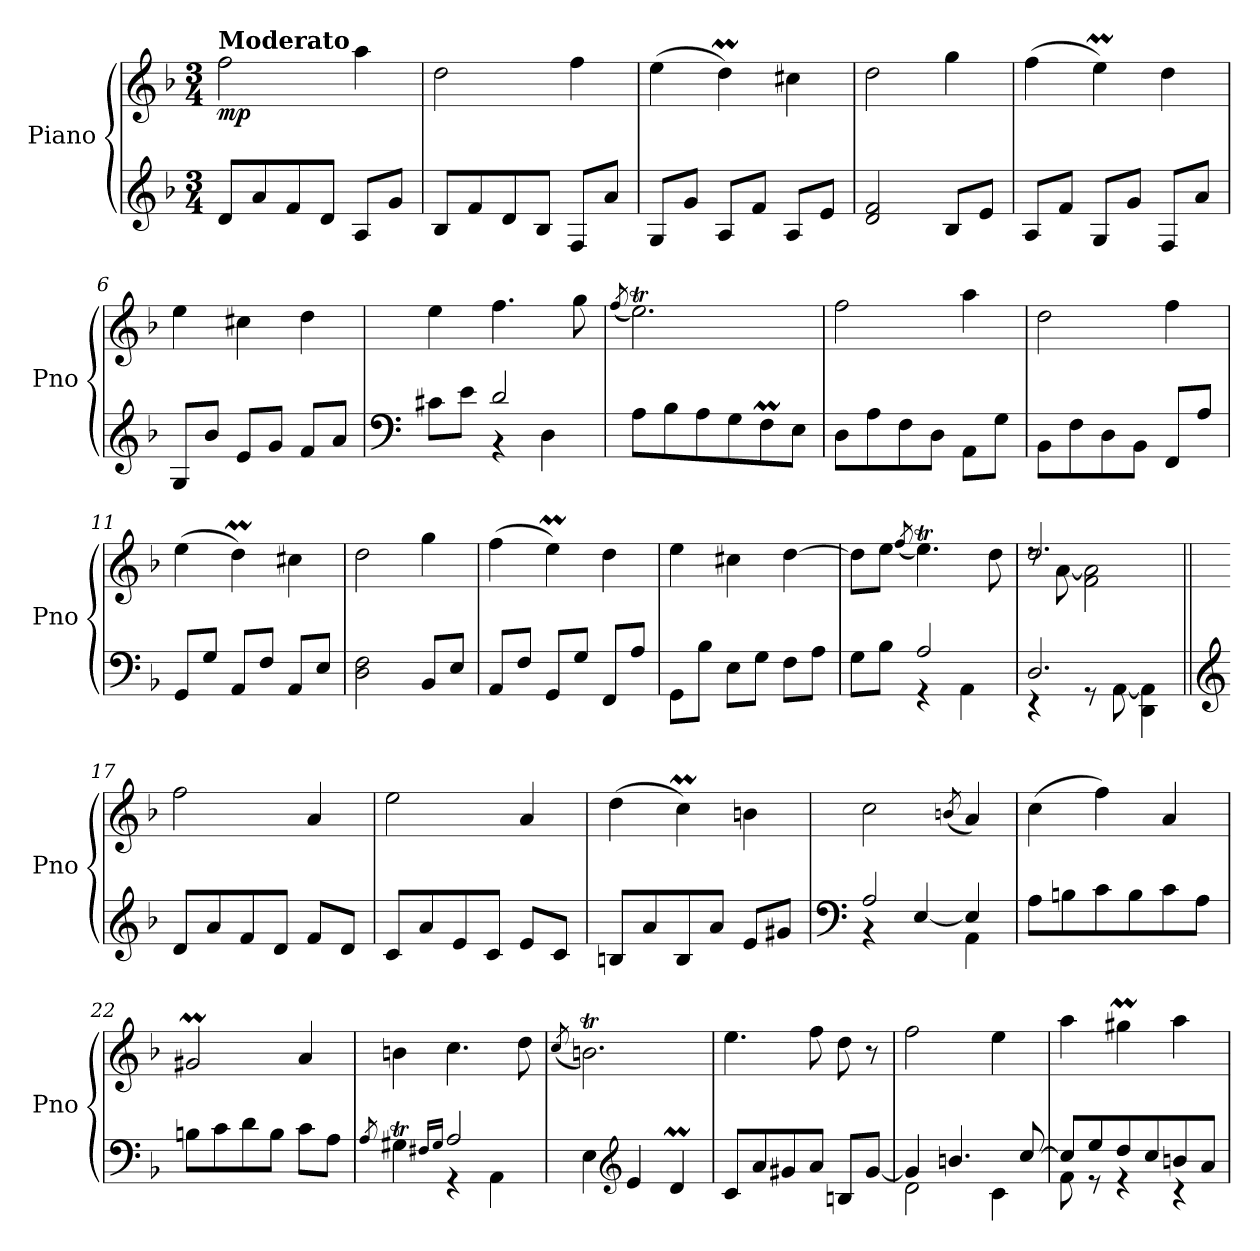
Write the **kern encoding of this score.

**kern	**kern	**dynam
*part1	*part1	*part1
*staff2	*staff1	*staff1/2
*I"Piano	*	*
*I'Pno	*	*
*clefG2	*clefG2	*
*k[b-]	*k[b-]	*
*M3/4	*M3/4	*
=1	=1	=1
!	!LO:TX:a:B:t=Moderato	!
!	!	!LO:DY:b
8d/L	2ff\	mp
8a/	.	.
8f/	.	.
8d/J	.	.
8A/L	4aa\	.
8g/J	.	.
=2	=2	=2
8B-/L	2dd\	.
8f/	.	.
8d/	.	.
8B-/J	.	.
8F/L	4ff\	.
8a/J	.	.
=3	=3	=3
8G/L	(>4ee\	.
8g/J	.	.
8A/L	4ddM\)	.
8f/J	.	.
8A/L	4cc#X\	.
8e/J	.	.
=4	=4	=4
2d/ 2f/	2dd\	.
8B-/L	4gg\	.
8e/J	.	.
=5	=5	=5
8A/L	(>4ff\	.
8f/J	.	.
8G/L	4eem\)	.
8g/J	.	.
8F/L	4dd\	.
8a/J	.	.
=6	=6	=6
8G/L	4ee\	.
8b-/J	.	.
8e/L	4cc#X\	.
8g/J	.	.
8f/L	4dd\	.
8a/J	.	.
!!LO:LB:g=z
=7	=7	=7
*clefF4	*	*
*^	*	*
8c#X\L	4ryy	4ee\	.
8e\J	.	.	.
2d/	4r	4.ff\	.
.	4D\	.	.
.	.	8gg\	.
*v	*v	*	*
=8	=8	=8
.	(<8qff/	.
8A\L	2.eet\)	.
8B-\	.	.
8A\	.	.
8G\	.	.
8FM\	.	.
8E\J	.	.
=9	=9	=9
8D\L	2ff\	.
8A\	.	.
8F\	.	.
8D\J	.	.
8AA\L	4aa\	.
8G\J	.	.
=10	=10	=10
8BB-\L	2dd\	.
8F\	.	.
8D\	.	.
8BB-\J	.	.
8FF/L	4ff\	.
8A/J	.	.
=11	=11	=11
8GG/L	(>4ee\	.
8G/J	.	.
8AA/L	4ddM\)	.
8F/J	.	.
8AA/L	4cc#X\	.
8E/J	.	.
=12	=12	=12
2D\ 2F\	2dd\	.
8BB-/L	4gg\	.
8E/J	.	.
=13	=13	=13
8AA/L	(>4ff\	.
8F/J	.	.
8GG/L	4eem\)	.
8G/J	.	.
8FF/L	4dd\	.
8A/J	.	.
!!LO:LB:g=z
=14	=14	=14
8GG\L	4ee\	.
8B-\J	.	.
8E\L	4cc#X\	.
8G\J	.	.
8F\L	[4dd\	.
8A\J	.	.
=15	=15	=15
*^	*	*
8G\L	4ryy	8dd\L]	.
8B-\J	.	8ee\J	.
.	.	(<8qff/	.
2A/	4r	4.eet\)	.
.	4AA\	.	.
.	.	8dd\	.
=16	=16	=16	=16
*	*	*^	*
2.D/	4r	2.dd/	8rdd	.
.	.	.	[8a\	.
.	8r	.	2f\ 2a\]	.
.	[8AA\	.	.	.
.	4DD\ 4AA\]	.	.	.
*v	*v	*	*	*
*	*v	*v	*
=17||	=17||	=17||
*clefG2	*	*
8d/L	2ff\	.
8a/	.	.
8f/	.	.
8d/J	.	.
8f/L	4a/	.
8d/J	.	.
=18	=18	=18
8c/L	2ee\	.
8a/	.	.
8e/	.	.
8c/J	.	.
8e/L	4a/	.
8c/J	.	.
=19	=19	=19
8Bn/L	(>4dd\	.
8a/	.	.
8B/	4ccM\)	.
8a/J	.	.
8e/L	4bn\	.
8g#X/J	.	.
=20	=20	=20
*clefF4	*	*
*^	*	*
2A/	4r	2cc\	.
.	[4E/	.	.
.	.	(<8qbn/	.
4AA\	4E/]	4a/)	.
*v	*v	*	*
!!LO:LB:g=z
=21	=21	=21
8A<\L	(>4cc\	.
8Bn\	.	.
8c\	4ff\)	.
8B\	.	.
8c\	4a/	.
8A<\J	.	.
=22	=22	=22
8Bn\L	2g#Xm/	.
8c\	.	.
8d\	.	.
8B\J	.	.
8c<\L	4a/	.
8A<\J	.	.
=23	=23	=23
8qA</	.	.
*^	*	*
4G#Xt\	4rBByy	4bn\	.
16qF#X/LL	.	.	.
16qG#/JJ	.	.	.
2A/	4r	4.cc\	.
.	4AA\	.	.
.	.	8dd\	.
*v	*v	*	*
=24	=24	=24
.	(<8qcc/	.
4E\	2.bnt\)	.
*clefG2	*	*
4e/	.	.
4dM/	.	.
=25	=25	=25
8c/L	4.ee\	.
8a/	.	.
8g#X/	.	.
8a/J	8ff\	.
8Bn/L	8dd\	.
[8g#/J	8r	.
=26	=26	=26
*^	*	*
4g#/]	2d\	2ff\	.
4.bn/	.	.	.
.	4c\	4ee\	.
[8cc/	.	.	.
=27	=27	=27	=27
8cc/L]	8f\	4aa\	.
8ee/	8r	.	.
8dd/	4r	4gg#Xm\	.
8cc/	.	.	.
8bn/	4r	4aa\	.
8a/J	.	.	.
*v	*v	*	*
=	=	=
*-	*-	*-
